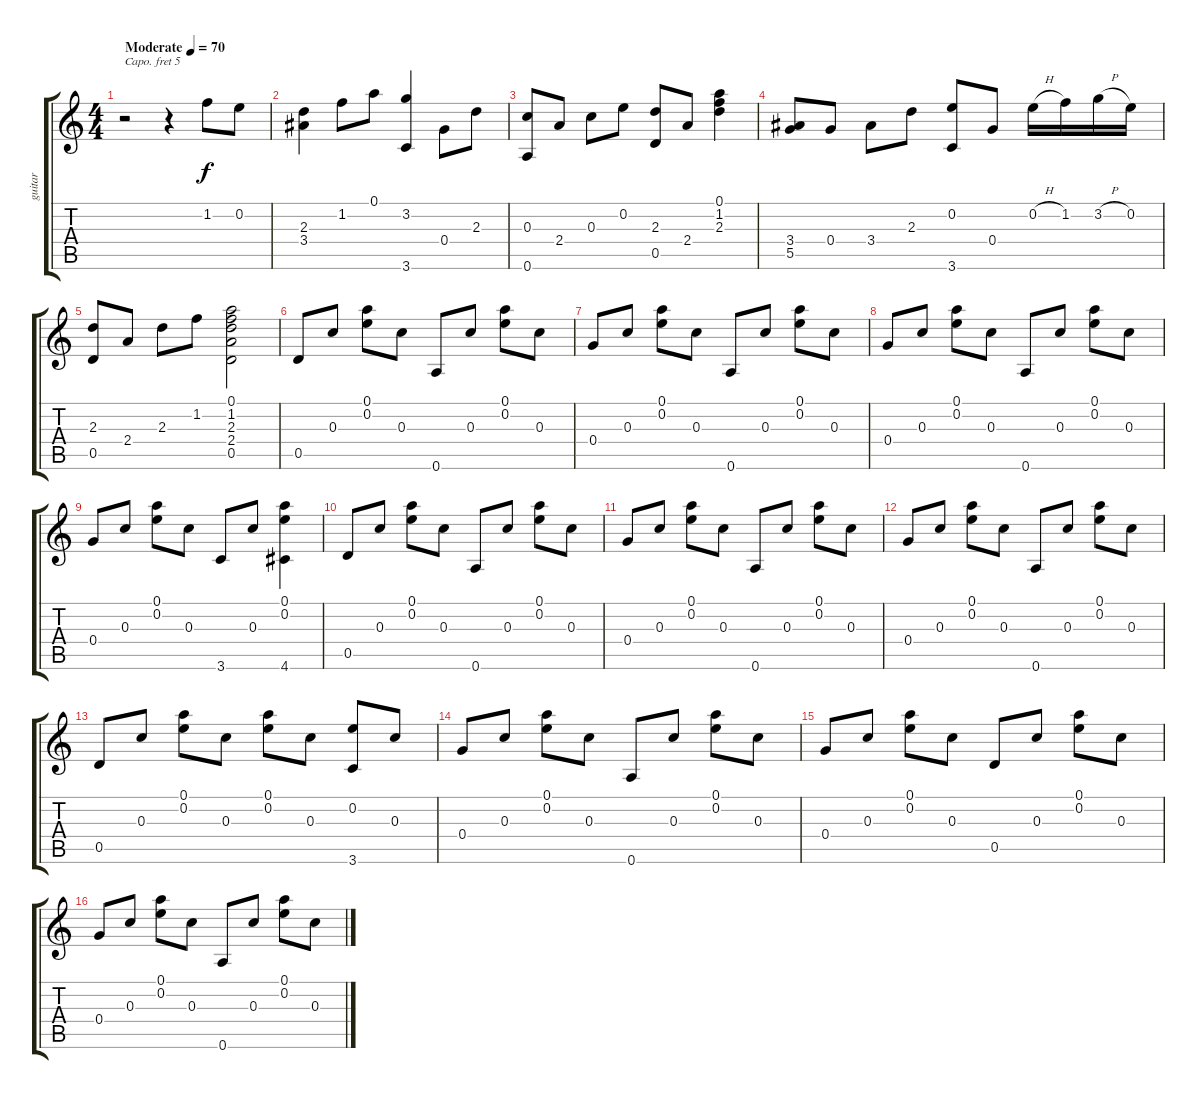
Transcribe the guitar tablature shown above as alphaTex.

\track ("guitar" "guitar") {instrument acousticguitarsteel}
\staff {score tabs}
\capo 5
\tuning (E4 B3 G3 D3 A2 E2) {hide}
\ts (4 4)
\tempo (70 "Moderate")
\clef g2
\ks c
r.2{dy f instrument acousticguitarsteel} r.4 1.2.8 0.2.8 |
(2.3 3.4).4 1.2.8 0.1.8 (3.2 3.6).4 0.4.8 2.3.8 |
(0.3 0.6).8 2.4.8 0.3.8 0.2.8 (2.3 0.5).8 2.4.8 (0.1 1.2 2.3).4 |
(3.4 5.5).8 0.4.8 3.4.8 2.3.8 (0.2 3.6).8 0.4.8 0.2{h}.16 1.2.16 3.2{h}.16 0.2.16 |
(2.3 0.5).8 2.4.8 2.3.8 1.2.8 (0.1 1.2 2.3 2.4 0.5).2 |
0.5.8 0.3.8 (0.1 0.2).8 0.3.8 0.6.8 0.3.8 (0.1 0.2).8 0.3.8 |
0.4.8 0.3.8 (0.1 0.2).8 0.3.8 0.6.8 0.3.8 (0.1 0.2).8 0.3.8 |
0.4.8 0.3.8 (0.1 0.2).8 0.3.8 0.6.8 0.3.8 (0.1 0.2).8 0.3.8 |
0.4.8 0.3.8 (0.1 0.2).8 0.3.8 3.6.8 0.3.8 (0.1 0.2 4.6).4 |
0.5.8 0.3.8 (0.1 0.2).8 0.3.8 0.6.8 0.3.8 (0.1 0.2).8 0.3.8 |
0.4.8 0.3.8 (0.1 0.2).8 0.3.8 0.6.8 0.3.8 (0.1 0.2).8 0.3.8 |
0.4.8 0.3.8 (0.1 0.2).8 0.3.8 0.6.8 0.3.8 (0.1 0.2).8 0.3.8 |
0.5.8 0.3.8 (0.1 0.2).8 0.3.8 (0.1 0.2).8 0.3.8 (0.2 3.6).8 0.3.8 |
0.4.8 0.3.8 (0.1 0.2).8 0.3.8 0.6.8 0.3.8 (0.1 0.2).8 0.3.8 |
0.4.8 0.3.8 (0.1 0.2).8 0.3.8 0.5.8 0.3.8 (0.1 0.2).8 0.3.8 |
0.4.8 0.3.8 (0.1 0.2).8 0.3.8 0.6.8 0.3.8 (0.1 0.2).8 0.3.8
